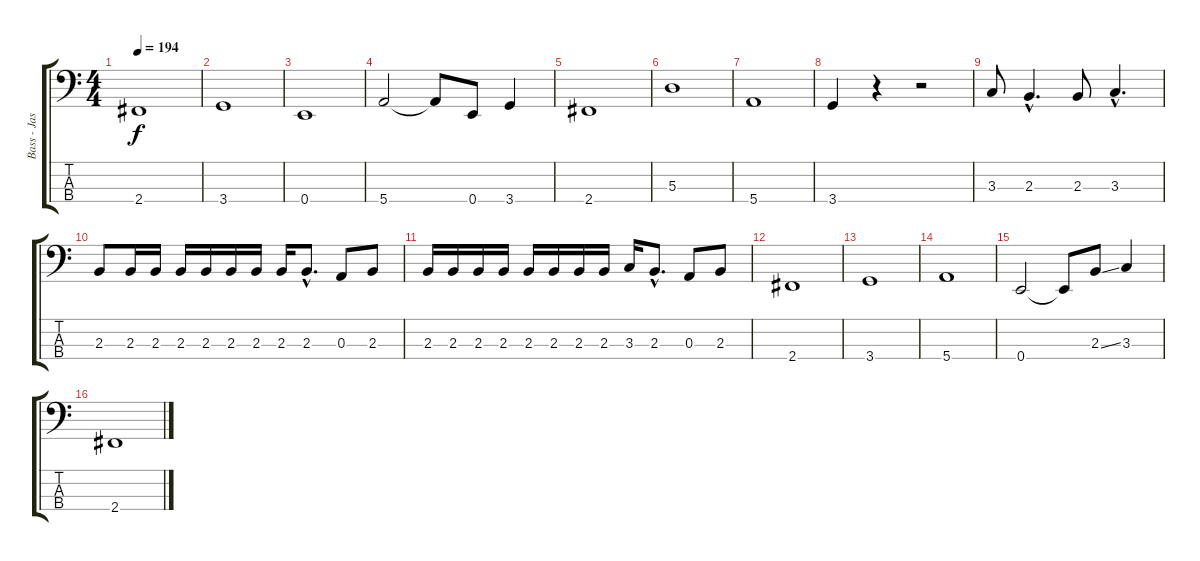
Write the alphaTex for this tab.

\track ("Bass - Jason" "Bass - Jas") {instrument electricbasspick}
\staff {score tabs}
\tuning (G2 D2 A1 E1) {hide}
\ts (4 4)
\tempo 194
\clef f4
\ks c
2.4.1{dy f} |
3.4.1 |
0.4.1 |
5.4.2 5.4{t}.8 0.4.8 3.4.4 |
2.4.1 |
5.3.1 |
5.4.1 |
3.4.4 r.4 r.2 |
3.3.8 2.3{hac}.4{d} 2.3.8 3.3{hac}.4{d} |
2.3.8 2.3.16 2.3.16 2.3.16 2.3.16 2.3.16 2.3.16 2.3.16 2.3{hac}.8{d} 0.3.8 2.3.8 |
2.3.16 2.3.16 2.3.16 2.3.16 2.3.16 2.3.16 2.3.16 2.3.16 3.3.16 2.3{hac}.8{d} 0.3.8 2.3.8 |
2.4.1 |
3.4.1 |
5.4.1 |
0.4.2 0.4{t}.8 2.3{ss}.8 3.3.4 |
2.4.1
